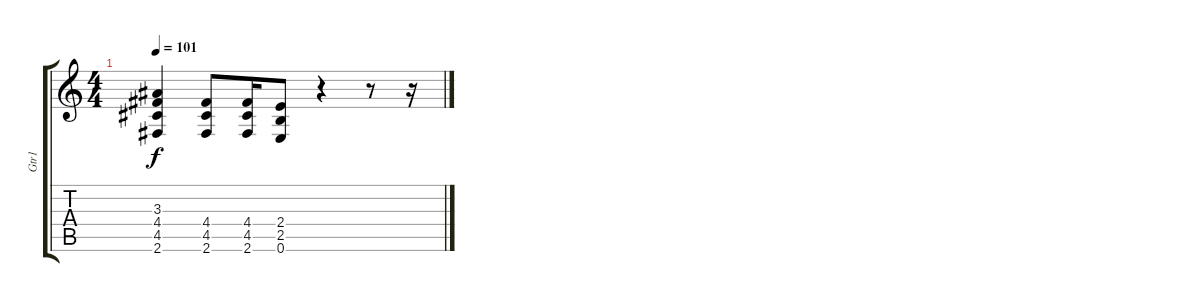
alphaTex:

\track ("Gtr1" "Gtr1") {instrument distortionguitar}
\staff {score tabs}
\tuning (E4 B3 G3 D3 A2 E2) {hide}
\ts (4 4)
\tempo 101
\clef g2
\ks c
(3.3{t} 4.4{t} 4.5{t} 2.6{t}).4{dy f} (4.4 4.5 2.6).8 (4.4 4.5 2.6).16 (2.4 2.5 0.6).8 r.4 r.8 r.16
